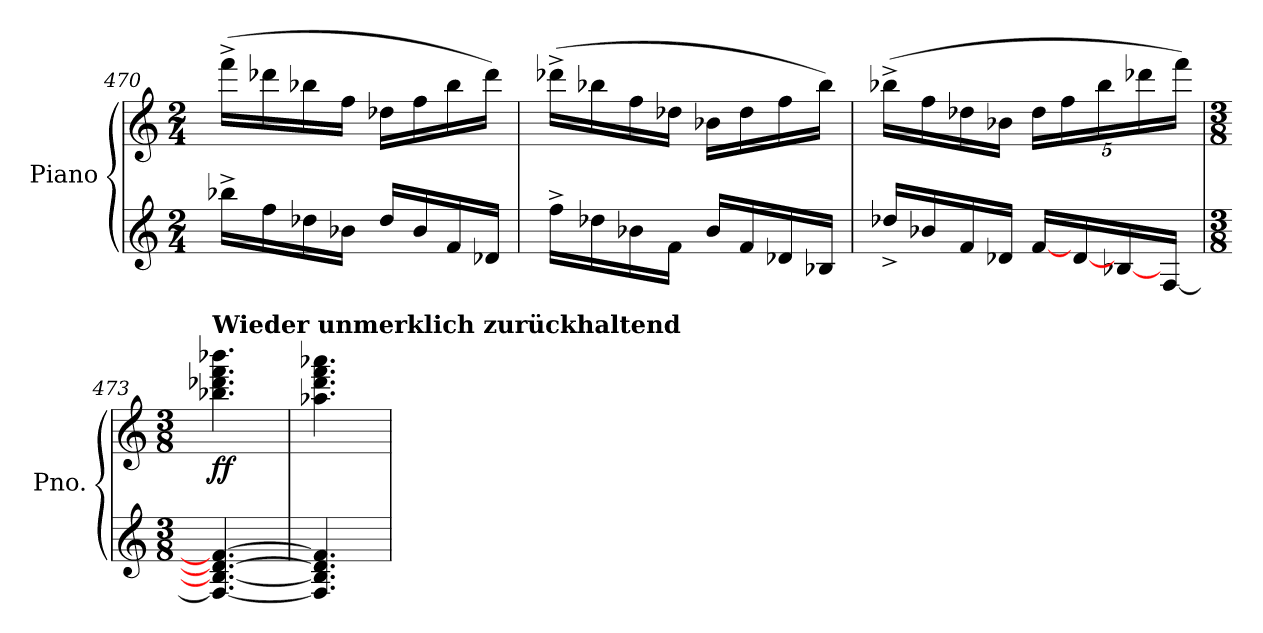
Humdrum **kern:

**kern	**kern	**dynam
*part1	*part1	*part1
*staff2	*staff1	*staff1/2
*I"Piano	*	*
*I'Pno.	*	*
!!LO:LB:g=z
*clefG2	*clefG2	*
*k[]	*k[]	*
*M2/4	*M2/4	*
=470	=470	=470
16bb-X^\LL	(>16fff^\LL	.
16ff\	16ddd-X\	.
16dd-X\	16bb-X\	.
16b-X\JJ	16ff\JJ	.
16dd-/LL	16dd-X\LL	.
16b-/	16ff\	.
16f/	16bb-\	.
16d-X/JJ	16ddd-\JJ)	.
=471	=471	=471
16ff^\LL	(>16ddd-X^\LL	.
16dd-X\	16bb-X\	.
16b-X\	16ff\	.
16f\JJ	16dd-X\JJ	.
16b-/LL	16b-X\LL	.
16f/	16dd-\	.
16d-X/	16ff\	.
16B-X/JJ	16bb-\JJ)	.
=472	=472	=472
16dd-X^/LL	(>16bb-X^\LL	.
16b-X/	16ff\	.
16f/	16dd-X\	.
16d-X/JJ	16b-X\JJ	.
*	*Xbrackettup	*
[16f/LL	20dd-\LL	.
.	20ff\	.
[16d-/	.	.
.	20bb-\	.
[16B-X/	.	.
.	20ddd-X\	.
[16F/JJ	.	.
.	20fff\JJ)	.
!!LO:LB:g=z
=473	=473	=473
*M3/8	*M3/8	*
*	*MM108	*
!	!LO:TX:a:B:t=Wieder unmerklich zurückhaltend	!
!	!	!LO:DY:b
4.F/_ 4.B-/_ 4.d-/_ 4.f/_	4.bb-X\ 4.ddd-X\ 4.fff\ 4.bbb-X\	ff
=474	=474	=474
*	*MM104	*
4.F/] 4.B-/] 4.d-/] 4.f/]	4.aa-X\ 4.ddd\ 4.fff\ 4.aaa-X\	.
=	=	=
*-	*-	*-
